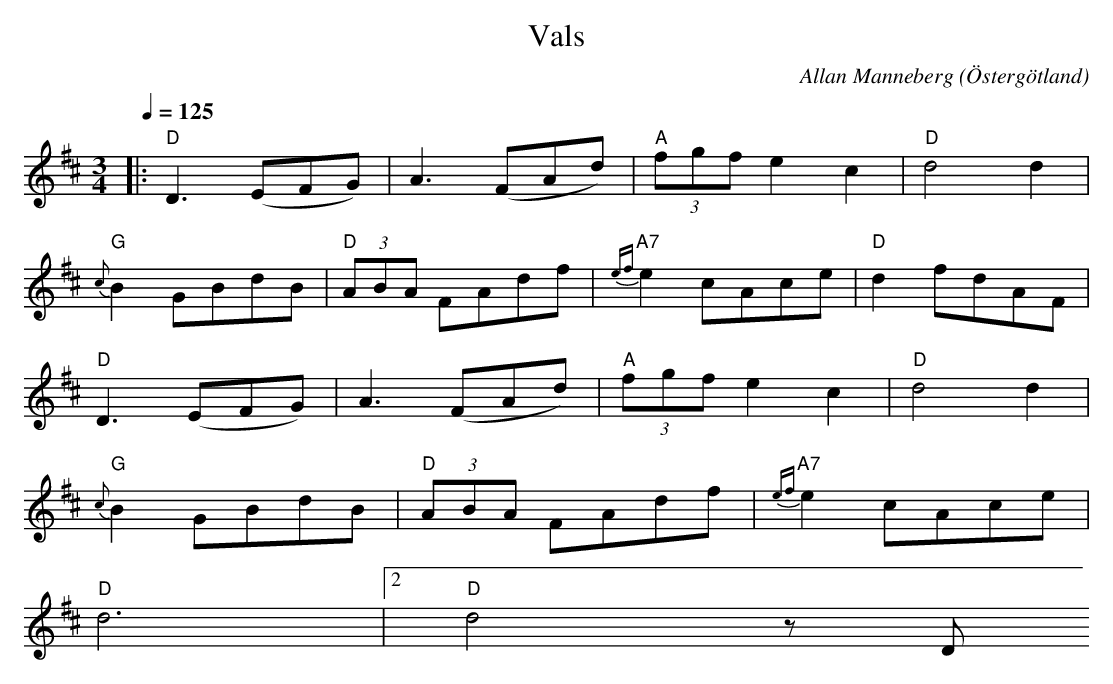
X:1
T:Vals
O:Östergötland
C:Allan Manneberg
Q:1/4=125
M: 3/4
L: 1/8
K: D
|: "D"D3(EFG) | A3(FAd) |"A" (3fgf e2 c2|"D" d4 d2|
"G" {c}B2 GBdB| "D" (3ABA FAdf | "A7" {ef}e2 cAce|"D" d2 fdAF|
"D"D3(EFG) | A3(FAd) |"A" (3fgf e2 c2|"D" d4 d2|
"G" {c}B2 GBdB| "D" (3ABA FAdf | "A7" {ef}e2 cAce|
1"D" d6 |2 "D" d4 z D
|:
